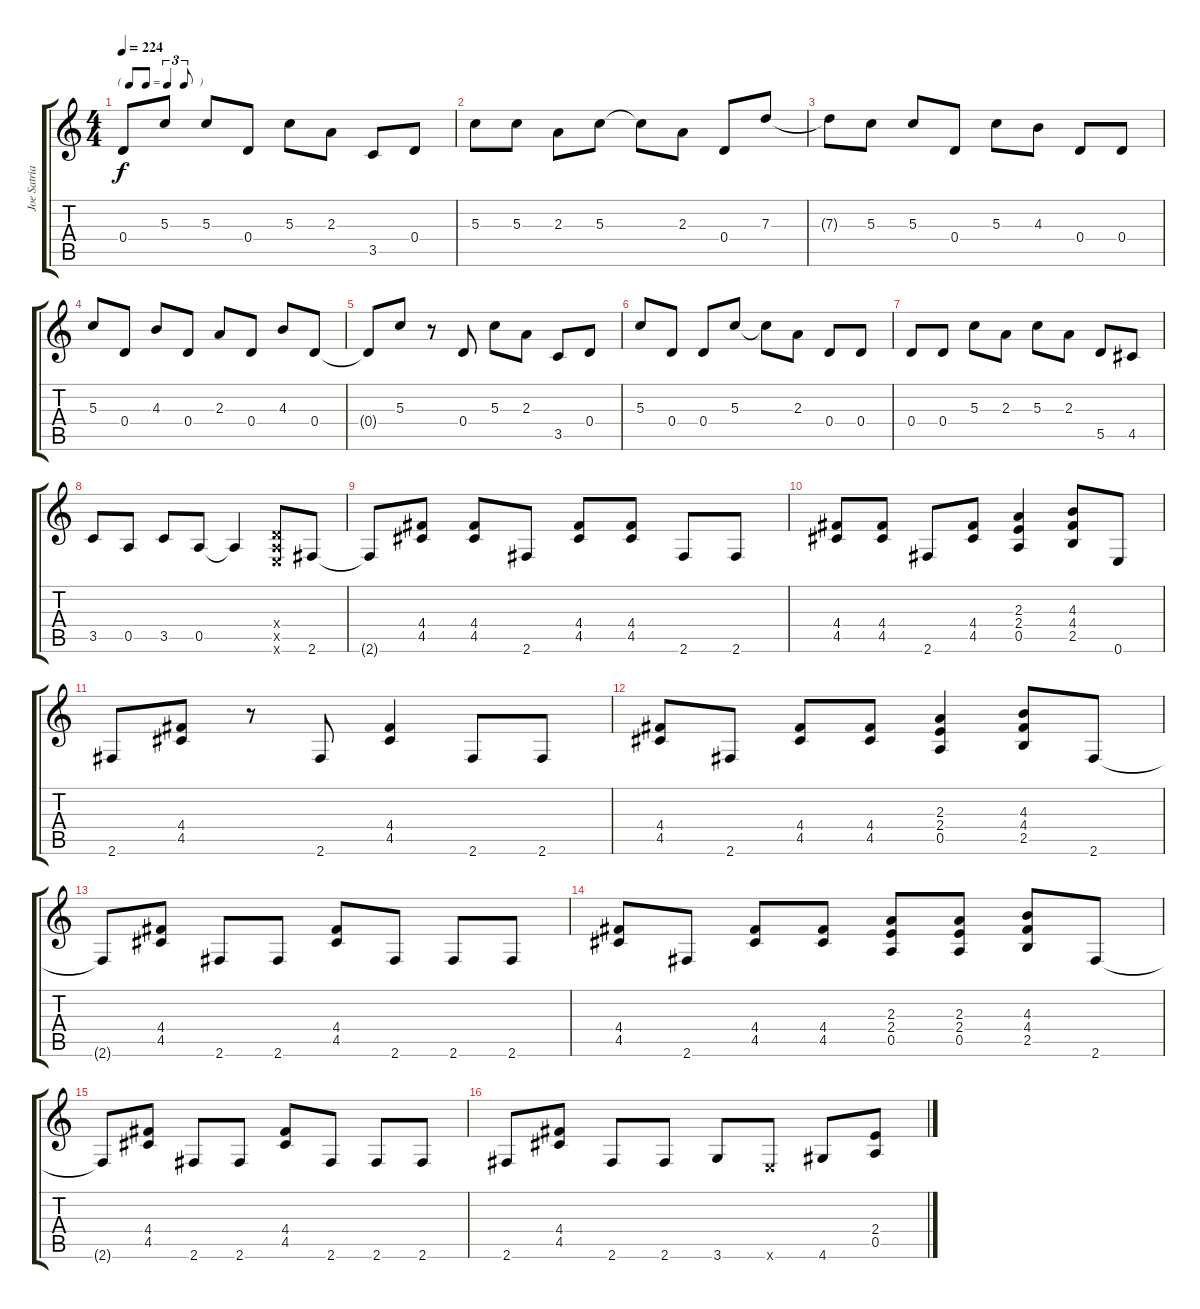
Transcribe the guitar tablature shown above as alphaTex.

\track ("Joe Satriani Rythmique" "Joe Satria") {instrument distortionguitar}
\staff {score tabs}
\tuning (E4 B3 G3 D3 A2 E2) {hide}
\ts (4 4)
\tf triplet8th
\tempo 224
\clef g2
\ks c
0.4{t}.8{dy f} 5.3.8 5.3.8 0.4.8 5.3.8 2.3.8 3.5.8 0.4.8 |
5.3.8 5.3.8 2.3.8 5.3.8 5.3{t}.8 2.3.8 0.4.8 7.3.8 |
7.3{t}.8 5.3.8 5.3.8 0.4.8 5.3.8 4.3.8 0.4.8 0.4.8 |
5.3.8 0.4.8 4.3.8 0.4.8 2.3.8 0.4.8 4.3.8 0.4.8 |
0.4{t}.8 5.3.8 r.8 0.4.8 5.3.8 2.3.8 3.5.8 0.4.8 |
5.3.8 0.4.8 0.4.8 5.3.8 5.3{t}.8 2.3.8 0.4.8 0.4.8 |
0.4.8 0.4.8 5.3.8 2.3.8 5.3.8 2.3.8 5.5.8 4.5.8 |
3.5.8 0.5.8 3.5.8 0.5.8 0.5{t}.4 (0.4{x} 0.5{x} 0.6{x}).8 2.6.8 |
2.6{t}.8 (4.4 4.5).8 (4.4 4.5).8 2.6.8 (4.4 4.5).8 (4.4 4.5).8 2.6.8 2.6.8 |
(4.4 4.5).8 (4.4 4.5).8 2.6.8 (4.4 4.5).8 (2.3 2.4 0.5).4 (4.3 4.4 2.5).8 0.6.8 |
2.6.8 (4.4 4.5).8 r.8 2.6.8 (4.4 4.5).4 2.6.8 2.6.8 |
(4.4 4.5).8 2.6.8 (4.4 4.5).8 (4.4 4.5).8 (2.3 2.4 0.5).4 (4.3 4.4 2.5).8 2.6.8 |
2.6{t}.8 (4.4 4.5).8 2.6.8 2.6.8 (4.4 4.5).8 2.6.8 2.6.8 2.6.8 |
(4.4 4.5).8 2.6.8 (4.4 4.5).8 (4.4 4.5).8 (2.3 2.4 0.5).8 (2.3 2.4 0.5).8 (4.3 4.4 2.5).8 2.6.8 |
2.6{t}.8 (4.4 4.5).8 2.6.8 2.6.8 (4.4 4.5).8 2.6.8 2.6.8 2.6.8 |
2.6.8 (4.4 4.5).8 2.6.8 2.6.8 3.6.8 0.6{x}.8 4.6.8 (2.4 0.5).8
